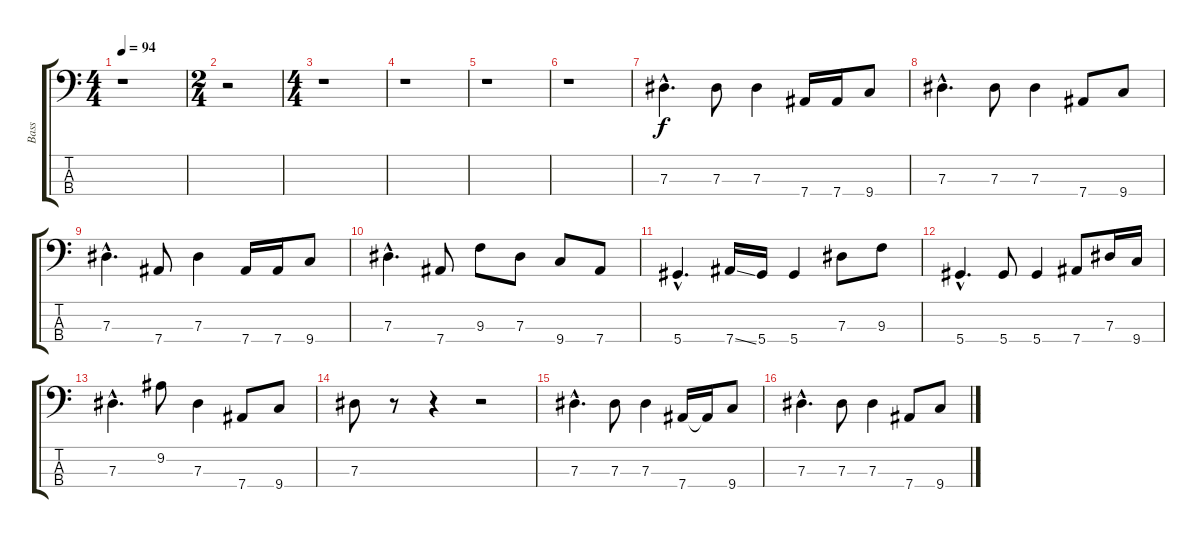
\track ("Bass" "Bass") {instrument electricbassfinger}
\staff {score tabs}
\tuning (Gb2 Db2 Ab1 Eb1) {hide}
\ts (4 4)
\tempo 94
\clef f4
\ks c
r.1{dy f instrument electricbassfinger} |
\ts (2 4)
r.2 |
\ts (4 4)
r.1 |
r.1 |
r.1 |
r.1 |
7.3{hac}.4{d} 7.3.8 7.3.4 7.4.16 7.4.16 9.4.8 |
7.3{hac}.4{d} 7.3.8 7.3.4 7.4.8 9.4.8 |
7.3{hac}.4{d} 7.4.8 7.3.4 7.4.16 7.4.16 9.4.8 |
7.3{hac}.4{d} 7.4.8 9.3.8 7.3.8 9.4.8 7.4.8 |
5.4{hac}.4{d} 7.4{ss}.16 5.4.16 5.4.4 7.3.8 9.3.8 |
5.4{hac}.4{d} 5.4.8 5.4.4 7.4.8 7.3.16 9.4.16 |
7.3{hac}.4{d} 9.2.8 7.3.4 7.4.8 9.4.8 |
7.3.8 r.8 r.4 r.2 |
7.3{hac}.4{d} 7.3.8 7.3.4 7.4.16 7.4{t}.16 9.4.8 |
7.3{hac}.4{d} 7.3.8 7.3.4 7.4.8 9.4.8
